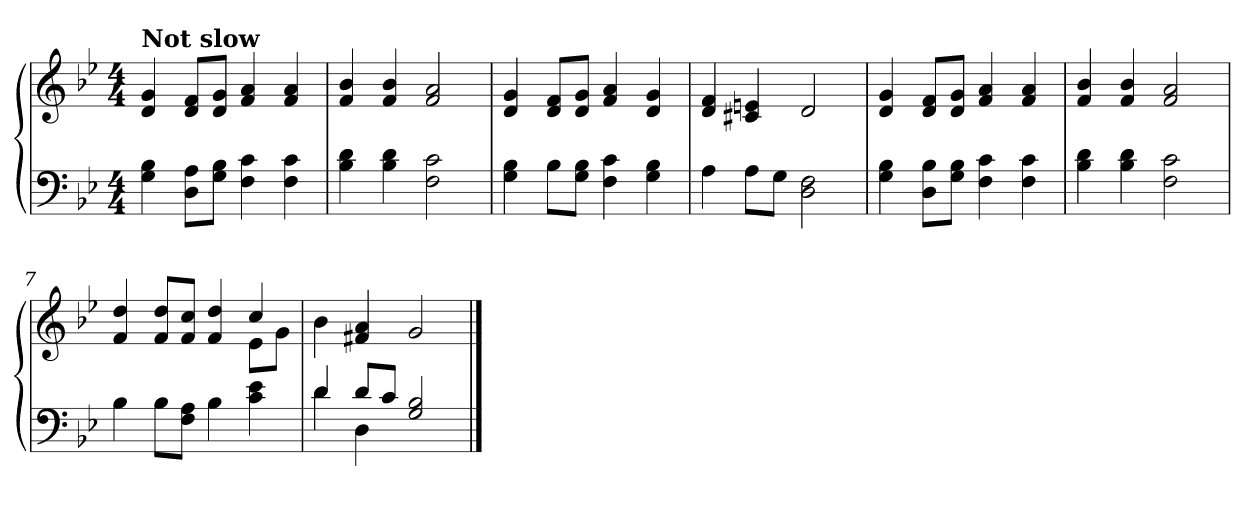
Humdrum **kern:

**kern	**kern
*part1	*part1
*staff2	*staff1
*clefF4	*clefG2
*k[b-e-]	*k[b-e-]
*B-:	*B-:
*M4/4	*M4/4
=1	=1
!	!LO:TX:a:B:t=Not slow
4G\ 4B-\	4d/ 4g/
8D\ 8A\L	8d/ 8f/L
8G\ 8B-\J	8d/ 8g/J
4F\ 4c\	4f/ 4a/
4F\ 4c\	4f/ 4a/
=2	=2
4B-\ 4d\	4f/ 4b-/
4B-\ 4d\	4f/ 4b-/
2F\ 2c\	2f/ 2a/
!!LO:LB:g=z
=3	=3
4G\ 4B-\	4d/ 4g/
8B-\L	8d/ 8f/L
8G\ 8B-\J	8d/ 8g/J
4F\ 4c\	4f/ 4a/
4G\ 4B-\	4d/ 4g/
=4	=4
4A\	4d/ 4f/
8A\L	4c#X/ 4en/
8G\J	.
2D\ 2F\	2d/
=5	=5
4G\ 4B-\	4d/ 4g/
8D\ 8B-\L	8d/ 8f/L
8G\ 8B-\J	8d/ 8g/J
4F\ 4c\	4f/ 4a/
4F\ 4c\	4f/ 4a/
!!LO:LB:g=z
=6	=6
4B-\ 4d\	4f/ 4b-/
4B-\ 4d\	4f/ 4b-/
2F\ 2c\	2f/ 2a/
=7	=7
*	*^
4B-\	4f/ 4dd/	2ryy
8B-\L	8f/ 8dd/L	.
8F\ 8A\J	8f/ 8cc/J	.
4B-\	4f/ 4dd/	4ryy
4c\ 4e-\	4cc/	8e-\L
.	.	8g\J
*	*v	*v
=8	=8
*^	*
4d/	4d\	4b-\
8d/L	4D\	4f#X/ 4a/
8c/J	.	.
2G/ 2B-/	2ryy	2g/
*v	*v	*
==	==
*-	*-
